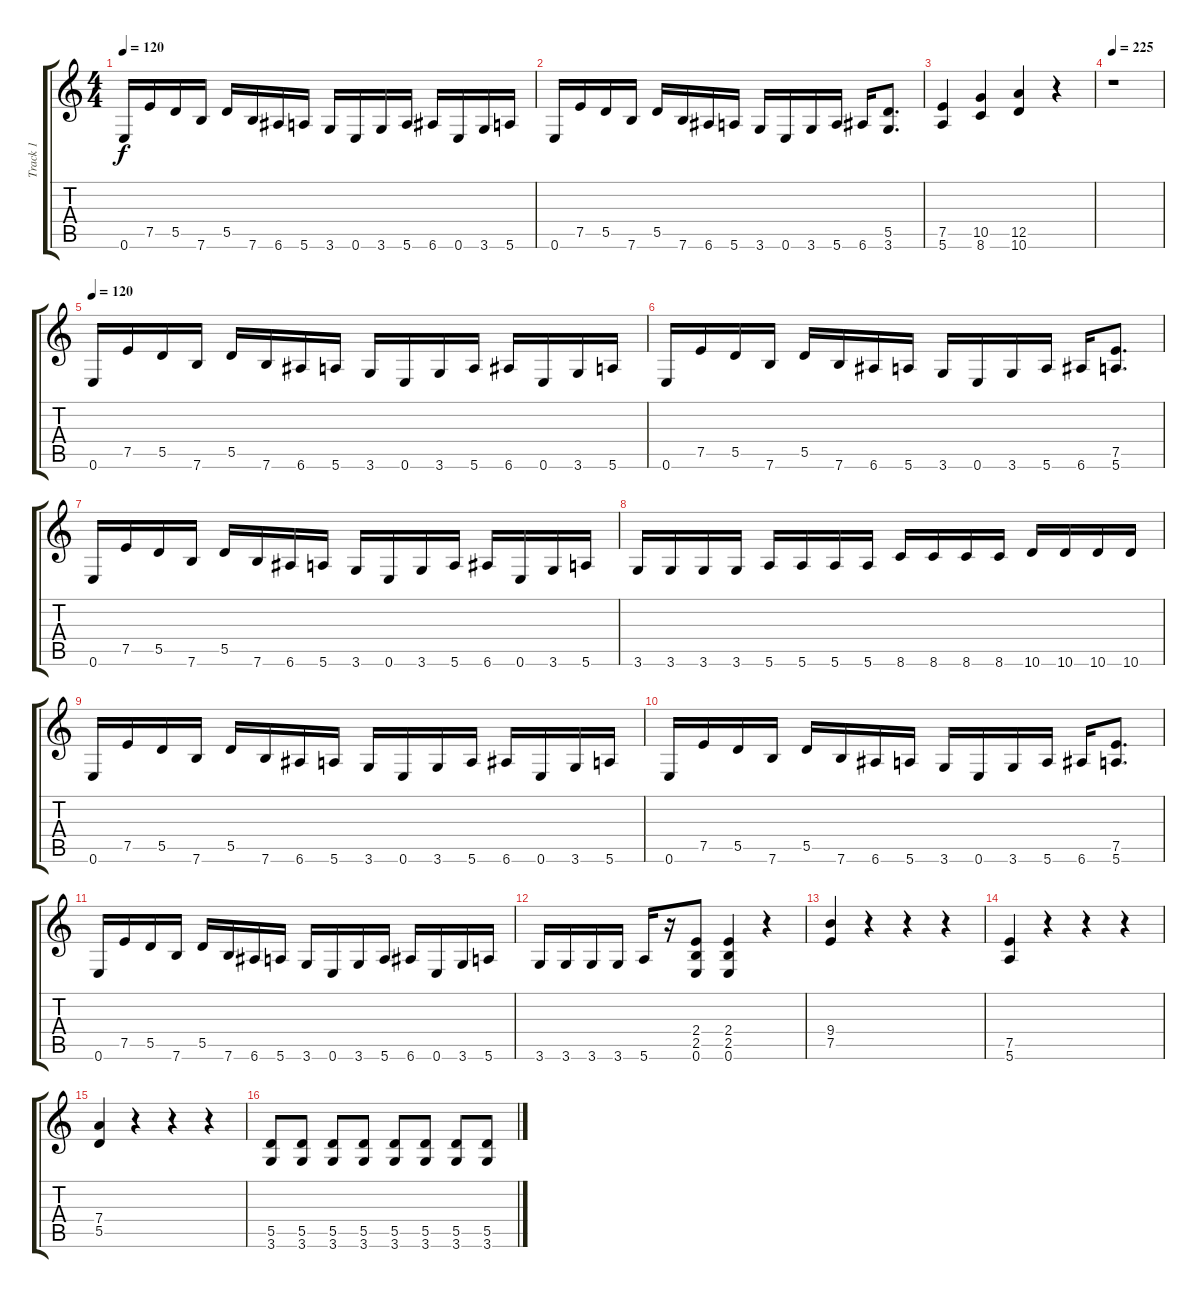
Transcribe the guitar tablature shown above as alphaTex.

\track ("Track 1" "Track 1") {instrument distortionguitar}
\staff {score tabs}
\tuning (E4 B3 G3 D3 A2 E2) {hide}
\ts (4 4)
\tempo 120
\clef g2
\ks c
0.6.16{dy f} 7.5.16 5.5.16 7.6.16 5.5.16 7.6.16 6.6.16 5.6.16 3.6.16 0.6.16 3.6.16 5.6.16 6.6.16 0.6.16 3.6.16 5.6.16 |
0.6.16 7.5.16 5.5.16 7.6.16 5.5.16 7.6.16 6.6.16 5.6.16 3.6.16 0.6.16 3.6.16 5.6.16 6.6.16 (5.5 3.6).8{d} |
(7.5 5.6).4 (10.5 8.6).4 (12.5 10.6).4 r.4 |
\tempo 225
r.1 |
\tempo 120
0.6.16 7.5.16 5.5.16 7.6.16 5.5.16 7.6.16 6.6.16 5.6.16 3.6.16 0.6.16 3.6.16 5.6.16 6.6.16 0.6.16 3.6.16 5.6.16 |
0.6.16 7.5.16 5.5.16 7.6.16 5.5.16 7.6.16 6.6.16 5.6.16 3.6.16 0.6.16 3.6.16 5.6.16 6.6.16 (7.5 5.6).8{d} |
0.6.16 7.5.16 5.5.16 7.6.16 5.5.16 7.6.16 6.6.16 5.6.16 3.6.16 0.6.16 3.6.16 5.6.16 6.6.16 0.6.16 3.6.16 5.6.16 |
3.6.16 3.6.16 3.6.16 3.6.16 5.6.16 5.6.16 5.6.16 5.6.16 8.6.16 8.6.16 8.6.16 8.6.16 10.6.16 10.6.16 10.6.16 10.6.16 |
0.6.16 7.5.16 5.5.16 7.6.16 5.5.16 7.6.16 6.6.16 5.6.16 3.6.16 0.6.16 3.6.16 5.6.16 6.6.16 0.6.16 3.6.16 5.6.16 |
0.6.16 7.5.16 5.5.16 7.6.16 5.5.16 7.6.16 6.6.16 5.6.16 3.6.16 0.6.16 3.6.16 5.6.16 6.6.16 (7.5 5.6).8{d} |
0.6.16 7.5.16 5.5.16 7.6.16 5.5.16 7.6.16 6.6.16 5.6.16 3.6.16 0.6.16 3.6.16 5.6.16 6.6.16 0.6.16 3.6.16 5.6.16 |
3.6.16 3.6.16 3.6.16 3.6.16 5.6.16 r.16 (2.4 2.5 0.6).8 (2.4 2.5 0.6).4 r.4 |
(9.4 7.5).4 r.4 r.4 r.4 |
(7.5 5.6).4 r.4 r.4 r.4 |
(7.4 5.5).4 r.4 r.4 r.4 |
(5.5 3.6).8 (5.5 3.6).8 (5.5 3.6).8 (5.5 3.6).8 (5.5 3.6).8 (5.5 3.6).8 (5.5 3.6).8 (5.5 3.6).8
